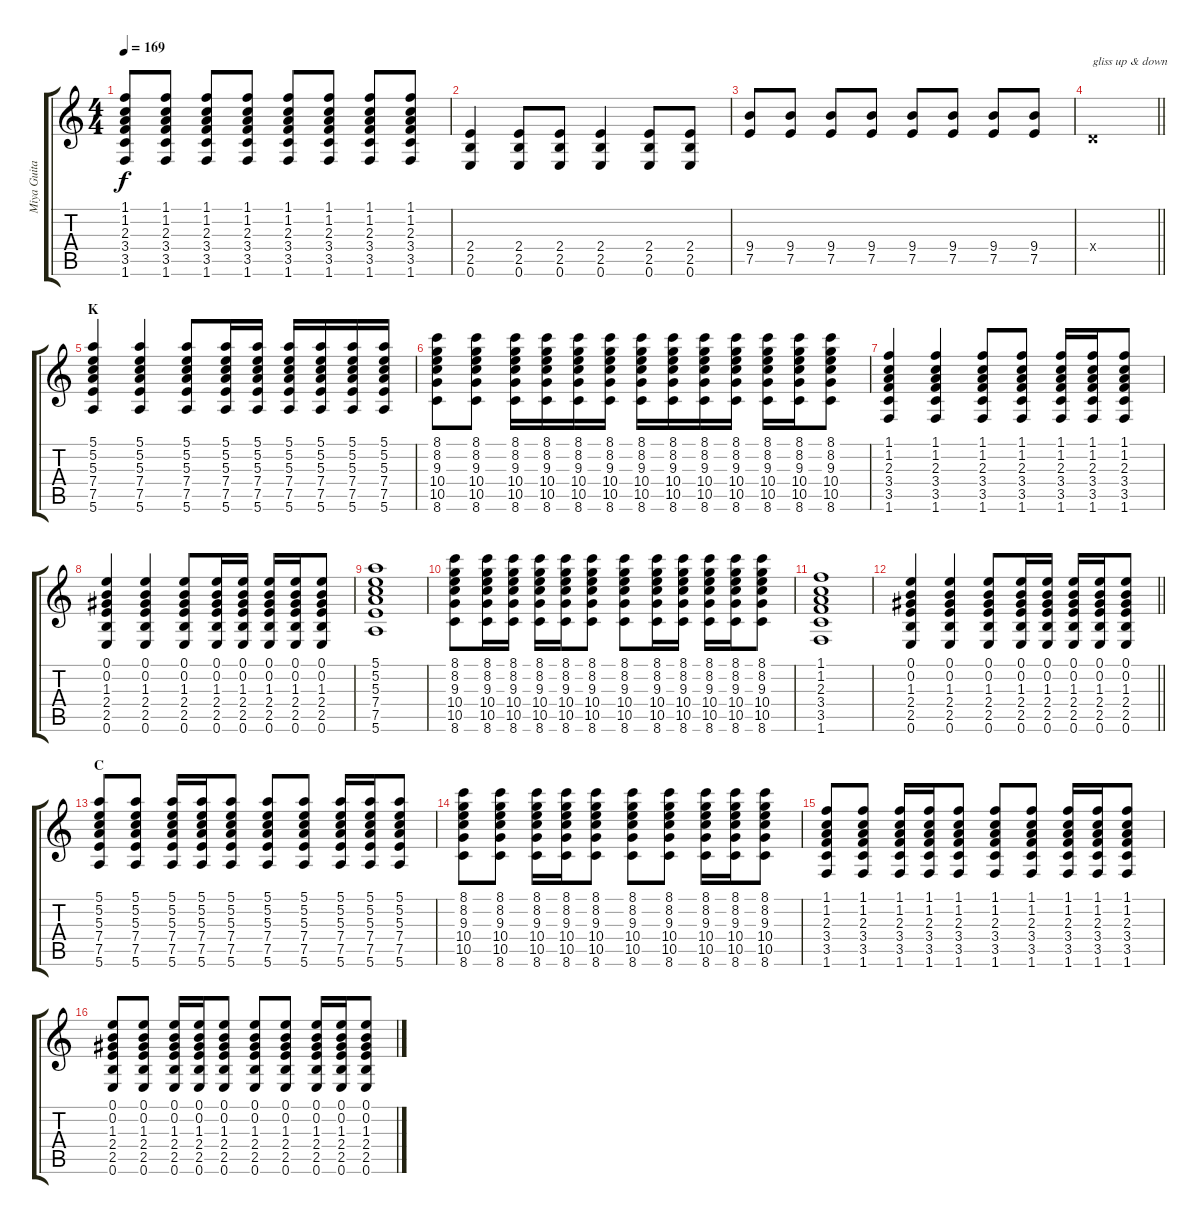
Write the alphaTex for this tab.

\track ("Miya Guitar" "Miya Guita") {instrument distortionguitar}
\staff {score tabs}
\tuning (E4 B3 G3 D3 A2 E2) {hide}
\ts (4 4)
\tempo 169
\clef g2
\ks c
(1.1 1.2 2.3 3.4 3.5 1.6).8{dy f} (1.1 1.2 2.3 3.4 3.5 1.6).8 (1.1 1.2 2.3 3.4 3.5 1.6).8 (1.1 1.2 2.3 3.4 3.5 1.6).8 (1.1 1.2 2.3 3.4 3.5 1.6).8 (1.1 1.2 2.3 3.4 3.5 1.6).8 (1.1 1.2 2.3 3.4 3.5 1.6).8 (1.1 1.2 2.3 3.4 3.5 1.6).8 |
(2.4 2.5 0.6).4 (2.4 2.5 0.6).8 (2.4 2.5 0.6).8 (2.4 2.5 0.6).4 (2.4 2.5 0.6).8 (2.4 2.5 0.6).8 |
(9.4 7.5).8 (9.4 7.5).8 (9.4 7.5).8 (9.4 7.5).8 (9.4 7.5).8 (9.4 7.5).8 (9.4 7.5).8 (9.4 7.5).8 |
\barLineRight lightlight
0.4{x}.1{txt "gliss up & down"} |
\section ("" "K")
(5.1 5.2 5.3 7.4 7.5 5.6).4 (5.1 5.2 5.3 7.4 7.5 5.6).4 (5.1 5.2 5.3 7.4 7.5 5.6).8 (5.1 5.2 5.3 7.4 7.5 5.6).16 (5.1 5.2 5.3 7.4 7.5 5.6).16 (5.1 5.2 5.3 7.4 7.5 5.6).16 (5.1 5.2 5.3 7.4 7.5 5.6).16 (5.1 5.2 5.3 7.4 7.5 5.6).16 (5.1 5.2 5.3 7.4 7.5 5.6).16 |
(8.1 8.2 9.3 10.4 10.5 8.6).8 (8.1 8.2 9.3 10.4 10.5 8.6).8 (8.1 8.2 9.3 10.4 10.5 8.6).16 (8.1 8.2 9.3 10.4 10.5 8.6).16 (8.1 8.2 9.3 10.4 10.5 8.6).16 (8.1 8.2 9.3 10.4 10.5 8.6).16 (8.1 8.2 9.3 10.4 10.5 8.6).16 (8.1 8.2 9.3 10.4 10.5 8.6).16 (8.1 8.2 9.3 10.4 10.5 8.6).16 (8.1 8.2 9.3 10.4 10.5 8.6).16 (8.1 8.2 9.3 10.4 10.5 8.6).16 (8.1 8.2 9.3 10.4 10.5 8.6).16 (8.1 8.2 9.3 10.4 10.5 8.6).8 |
(1.1 1.2 2.3 3.4 3.5 1.6).4 (1.1 1.2 2.3 3.4 3.5 1.6).4 (1.1 1.2 2.3 3.4 3.5 1.6).8 (1.1 1.2 2.3 3.4 3.5 1.6).8 (1.1 1.2 2.3 3.4 3.5 1.6).16 (1.1 1.2 2.3 3.4 3.5 1.6).16 (1.1 1.2 2.3 3.4 3.5 1.6).8 |
(0.1 0.2 1.3 2.4 2.5 0.6).4 (0.1 0.2 1.3 2.4 2.5 0.6).4 (0.1 0.2 1.3 2.4 2.5 0.6).8 (0.1 0.2 1.3 2.4 2.5 0.6).16 (0.1 0.2 1.3 2.4 2.5 0.6).16 (0.1 0.2 1.3 2.4 2.5 0.6).16 (0.1 0.2 1.3 2.4 2.5 0.6).16 (0.1 0.2 1.3 2.4 2.5 0.6).8 |
(5.1 5.2 5.3 7.4 7.5 5.6).1 |
(8.1 8.2 9.3 10.4 10.5 8.6).8 (8.1 8.2 9.3 10.4 10.5 8.6).16 (8.1 8.2 9.3 10.4 10.5 8.6).16 (8.1 8.2 9.3 10.4 10.5 8.6).16 (8.1 8.2 9.3 10.4 10.5 8.6).16 (8.1 8.2 9.3 10.4 10.5 8.6).8 (8.1 8.2 9.3 10.4 10.5 8.6).8 (8.1 8.2 9.3 10.4 10.5 8.6).16 (8.1 8.2 9.3 10.4 10.5 8.6).16 (8.1 8.2 9.3 10.4 10.5 8.6).16 (8.1 8.2 9.3 10.4 10.5 8.6).16 (8.1 8.2 9.3 10.4 10.5 8.6).8 |
(1.1 1.2 2.3 3.4 3.5 1.6).1 |
\barLineRight lightlight
(0.1 0.2 1.3 2.4 2.5 0.6).4 (0.1 0.2 1.3 2.4 2.5 0.6).4 (0.1 0.2 1.3 2.4 2.5 0.6).8 (0.1 0.2 1.3 2.4 2.5 0.6).16 (0.1 0.2 1.3 2.4 2.5 0.6).16 (0.1 0.2 1.3 2.4 2.5 0.6).16 (0.1 0.2 1.3 2.4 2.5 0.6).16 (0.1 0.2 1.3 2.4 2.5 0.6).8 |
\section ("" "C")
(5.1 5.2 5.3 7.4 7.5 5.6).8 (5.1 5.2 5.3 7.4 7.5 5.6).8 (5.1 5.2 5.3 7.4 7.5 5.6).16 (5.1 5.2 5.3 7.4 7.5 5.6).16 (5.1 5.2 5.3 7.4 7.5 5.6).8 (5.1 5.2 5.3 7.4 7.5 5.6).8 (5.1 5.2 5.3 7.4 7.5 5.6).8 (5.1 5.2 5.3 7.4 7.5 5.6).16 (5.1 5.2 5.3 7.4 7.5 5.6).16 (5.1 5.2 5.3 7.4 7.5 5.6).8 |
(8.1 8.2 9.3 10.4 10.5 8.6).8 (8.1 8.2 9.3 10.4 10.5 8.6).8 (8.1 8.2 9.3 10.4 10.5 8.6).16 (8.1 8.2 9.3 10.4 10.5 8.6).16 (8.1 8.2 9.3 10.4 10.5 8.6).8 (8.1 8.2 9.3 10.4 10.5 8.6).8 (8.1 8.2 9.3 10.4 10.5 8.6).8 (8.1 8.2 9.3 10.4 10.5 8.6).16 (8.1 8.2 9.3 10.4 10.5 8.6).16 (8.1 8.2 9.3 10.4 10.5 8.6).8 |
(1.1 1.2 2.3 3.4 3.5 1.6).8 (1.1 1.2 2.3 3.4 3.5 1.6).8 (1.1 1.2 2.3 3.4 3.5 1.6).16 (1.1 1.2 2.3 3.4 3.5 1.6).16 (1.1 1.2 2.3 3.4 3.5 1.6).8 (1.1 1.2 2.3 3.4 3.5 1.6).8 (1.1 1.2 2.3 3.4 3.5 1.6).8 (1.1 1.2 2.3 3.4 3.5 1.6).16 (1.1 1.2 2.3 3.4 3.5 1.6).16 (1.1 1.2 2.3 3.4 3.5 1.6).8 |
(0.1 0.2 1.3 2.4 2.5 0.6).8 (0.1 0.2 1.3 2.4 2.5 0.6).8 (0.1 0.2 1.3 2.4 2.5 0.6).16 (0.1 0.2 1.3 2.4 2.5 0.6).16 (0.1 0.2 1.3 2.4 2.5 0.6).8 (0.1 0.2 1.3 2.4 2.5 0.6).8 (0.1 0.2 1.3 2.4 2.5 0.6).8 (0.1 0.2 1.3 2.4 2.5 0.6).16 (0.1 0.2 1.3 2.4 2.5 0.6).16 (0.1 0.2 1.3 2.4 2.5 0.6).8
